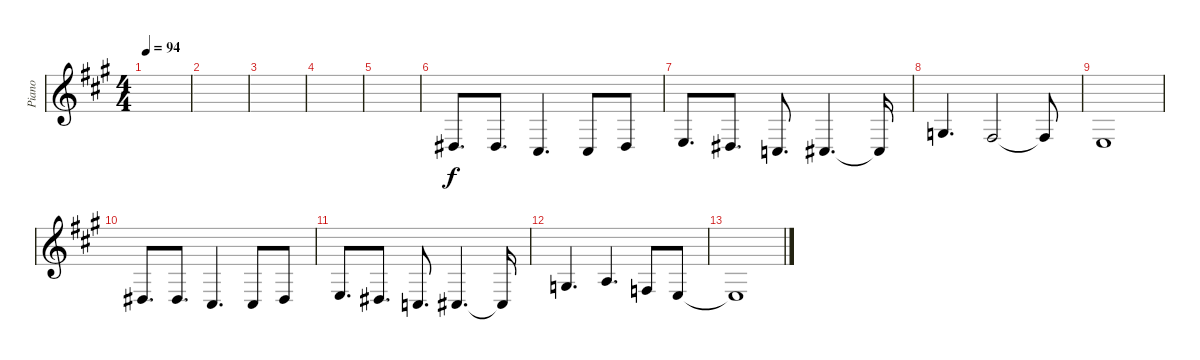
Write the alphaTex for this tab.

\track ("Piano" "Piano") {instrument brightacousticpiano}
\staff {score}
\tuning (A4 B3 G3 D3 A2 E2) {hide}
\ts (4 4)
\tempo 94
\clef g2
\ks a
|
|
|
|
|
1.4.8{d} 1.4.8{d} 4.5.4{d} 4.5.8 1.4.8 |
2.4.8{d} 1.4.8{d} 3.5.8{d} 4.5.4{d} 4.5{t}.16 |
0.3.4{d} 4.4.2 4.4{t}.8 |
2.4.1 |
1.4.8{d} 1.4.8{d} 4.5.4{d} 4.5.8 1.4.8 |
2.4.8{d} 1.4.8{d} 3.5.8{d} 4.5.4{d} 4.5{t}.16 |
0.3.4{d} 2.3.4{d} 3.4.8 2.4.8 |
2.4{t}.1
